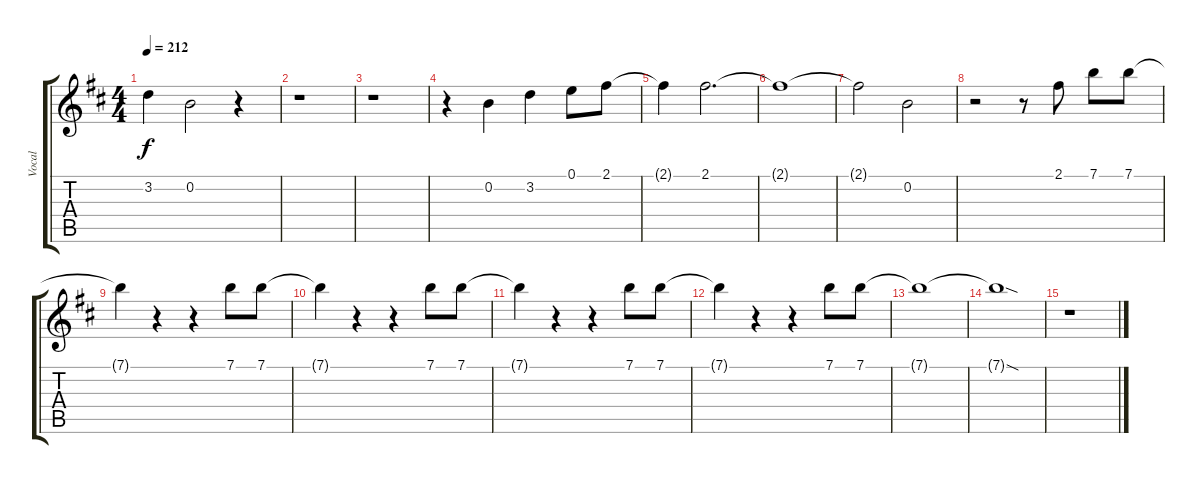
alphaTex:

\track ("Vocal" "Vocal") {instrument electricguitarjazz}
\staff {score tabs}
\tuning (E4 B3 G3 D3 A2 E2) {hide}
\ts (4 4)
\tempo 212
\clef g2
\ks d
3.2{t}.4{dy f} 0.2.2 r.4 |
r.1 |
r.1 |
r.4 0.2.4 3.2.4 0.1.8 2.1.8 |
2.1{t}.4 2.1.2{d} |
2.1{t}.1 |
2.1{t}.2 0.2.2 |
r.2 r.8 2.1.8 7.1.8 7.1.8 |
7.1{t}.4 r.4 r.4 7.1.8 7.1.8 |
7.1{t}.4 r.4 r.4 7.1.8 7.1.8 |
7.1{t}.4 r.4 r.4 7.1.8 7.1.8 |
7.1{t}.4 r.4 r.4 7.1.8 7.1.8 |
7.1{t}.1 |
7.1{sod t}.1 |
r.1
